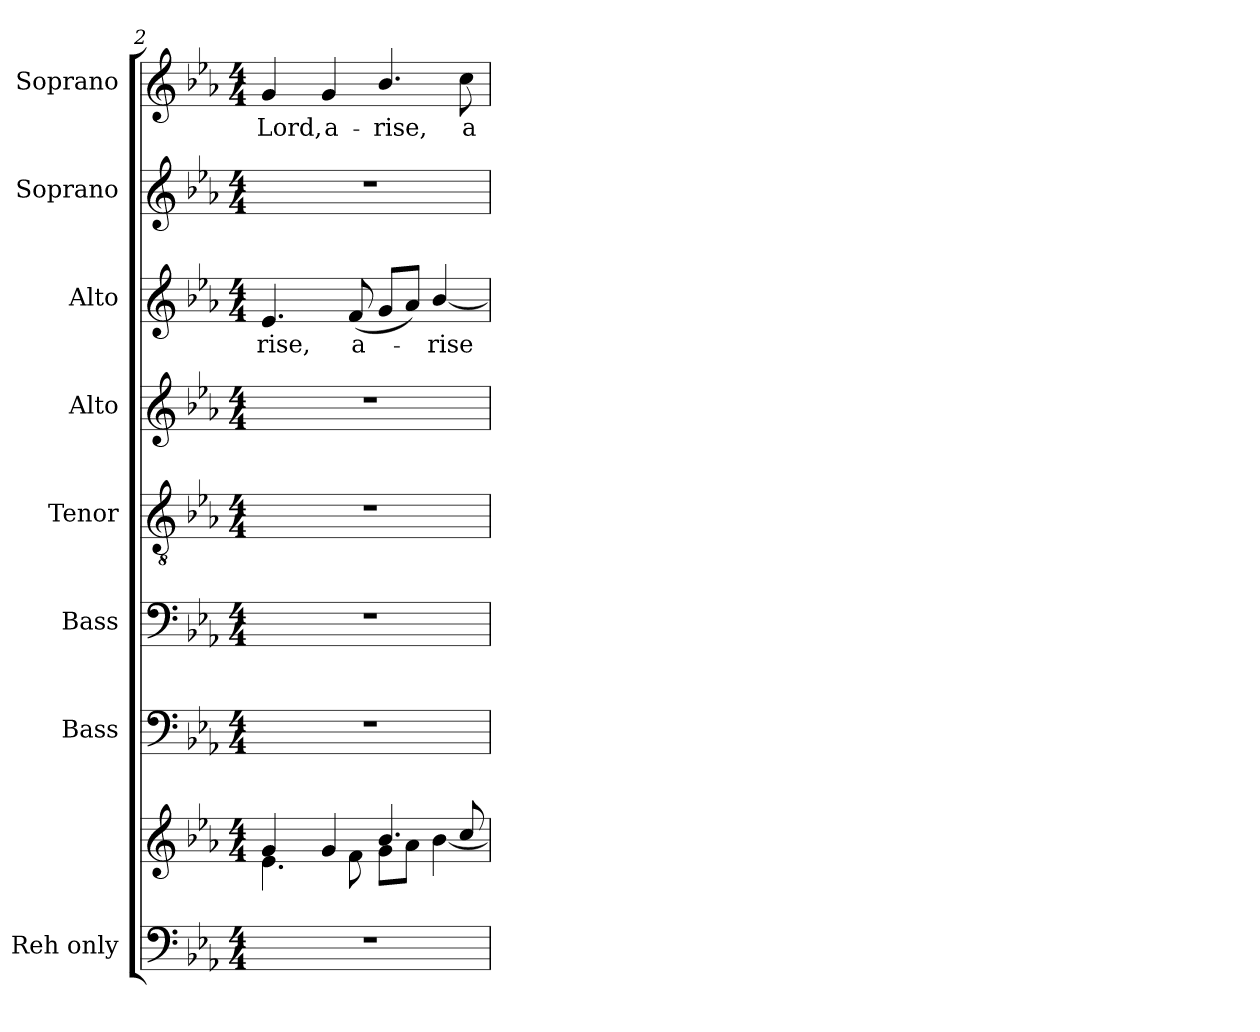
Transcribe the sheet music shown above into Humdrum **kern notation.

**kern	**kern	**kern	**kern	**kern	**kern	**kern	**text	**kern	**kern	**text
*part8	*part8	*part7	*part6	*part5	*part4	*part3	*part3	*part2	*part1	*part1
*staff9	*staff8	*staff7	*staff6	*staff5	*staff4	*staff3	*staff3	*staff2	*staff1	*staff1
*I"Reh only	*	*I"Bass	*I"Bass	*I"Tenor	*I"Alto	*I"Alto	*	*I"Soprano	*I"Soprano	*
*I'Reh only	*	*I'B.	*I'B.	*I'T.	*I'A.	*I'A.	*	*I'S.	*I'S.	*
*clefF4	*clefG2	*clefF4	*clefF4	*clefGv2	*clefG2	*clefG2	*	*clefG2	*clefG2	*
*	*	*	*	*ITrd7c12	*	*	*	*	*	*
*k[b-e-a-]	*k[b-e-a-]	*k[b-e-a-]	*k[b-e-a-]	*k[b-e-a-]	*k[b-e-a-]	*k[b-e-a-]	*	*k[b-e-a-]	*k[b-e-a-]	*
*E-:	*E-:	*E-:	*E-:	*E-:	*E-:	*E-:	*	*E-:	*E-:	*
*M4/4	*M4/4	*M4/4	*M4/4	*M4/4	*M4/4	*M4/4	*	*M4/4	*M4/4	*
=2	=2	=2	=2	=2	=2	=2	=2	=2	=2	=2
*	*^	*	*	*	*	*	*	*	*	*
!	!	!	!	!	!	!	!	!LO:LY:b:color=#000000	!	!	!
!	!	!	!	!	!	!	!	!	!	!	!LO:LY:b:color=#000000
1r	4gi/	4.e-i\	1r	1r	1r	1r	4.e-i/	-rise,	1r	4gi/	Lord,
!	!	!	!	!	!	!	!	!	!	!	!LO:LY:b:color=#000000
.	4gi/	.	.	.	.	.	.	.	.	4gi/	a-
!	!	!	!	!	!	!	!	!LO:LY:b:color=#000000	!	!	!
.	.	8fi\	.	.	.	.	(8fi/	a-	.	.	.
!	!	!	!	!	!	!	!	!	!	!	!LO:LY:b:color=#000000
.	4.b-i/	8gi\L	.	.	.	.	8gi/L	.	.	4.b-i/	-rise,
.	.	8a-i\J	.	.	.	.	8a-i/J)	.	.	.	.
!	!	!	!	!	!	!	!	!LO:LY:b:color=#000000	!	!	!
.	.	[4b-i\	.	.	.	.	[4b-i/	-rise	.	.	.
!	!	!	!	!	!	!	!	!	!	!	!LO:LY:b:color=#000000
.	8cci/	.	.	.	.	.	.	.	.	8cci\	a-
*	*v	*v	*	*	*	*	*	*	*	*	*
=	=	=	=	=	=	=	=	=	=	=
*-	*-	*-	*-	*-	*-	*-	*-	*-	*-	*-
